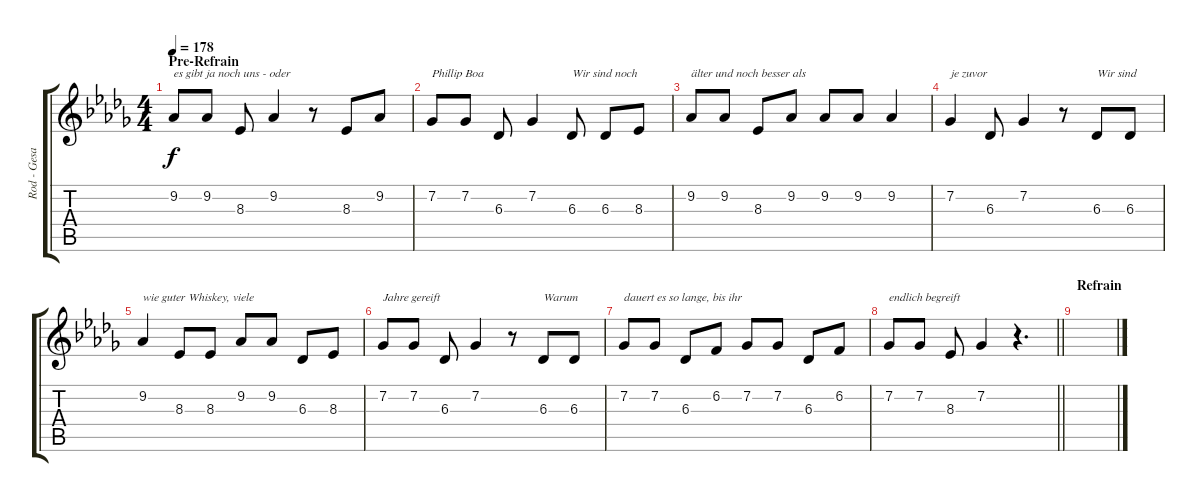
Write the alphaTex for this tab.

\track ("Rod - Gesang" "Rod - Gesa") {instrument bassoon}
\staff {score tabs}
\tuning (E4 B3 G3 D3 A2 E2) {hide}
\ts (4 4)
\section ("" "Pre-Refrain")
\tempo 178
\clef g2
\ks db
9.2.8{txt "es gibt ja noch uns - oder" dy f} 9.2.8 8.3.8 9.2.4 r.8 8.3.8 9.2.8 |
7.2.8{txt "Phillip Boa"} 7.2.8 6.3.8 7.2.4 6.3.8{txt "Wir sind noch"} 6.3.8 8.3.8 |
9.2.8{txt "älter und noch besser als"} 9.2.8 8.3.8 9.2.8 9.2.8 9.2.8 9.2.4 |
7.2.4{txt "je zuvor"} 6.3.8 7.2.4 r.8 6.3.8{txt "Wir sind"} 6.3.8 |
9.2.4{txt "wie guter Whiskey, viele"} 8.3.8 8.3.8 9.2.8 9.2.8 6.3.8 8.3.8 |
7.2.8{txt "Jahre gereift"} 7.2.8 6.3.8 7.2.4 r.8 6.3.8{txt "Warum"} 6.3.8 |
7.2.8{txt "dauert es so lange, bis ihr"} 7.2.8 6.3.8 6.2.8 7.2.8 7.2.8 6.3.8 6.2.8 |
\barLineRight lightlight
7.2.8{txt "endlich begreift"} 7.2.8 8.3.8 7.2.4 r.4{d} |
\section ("" "Refrain")
